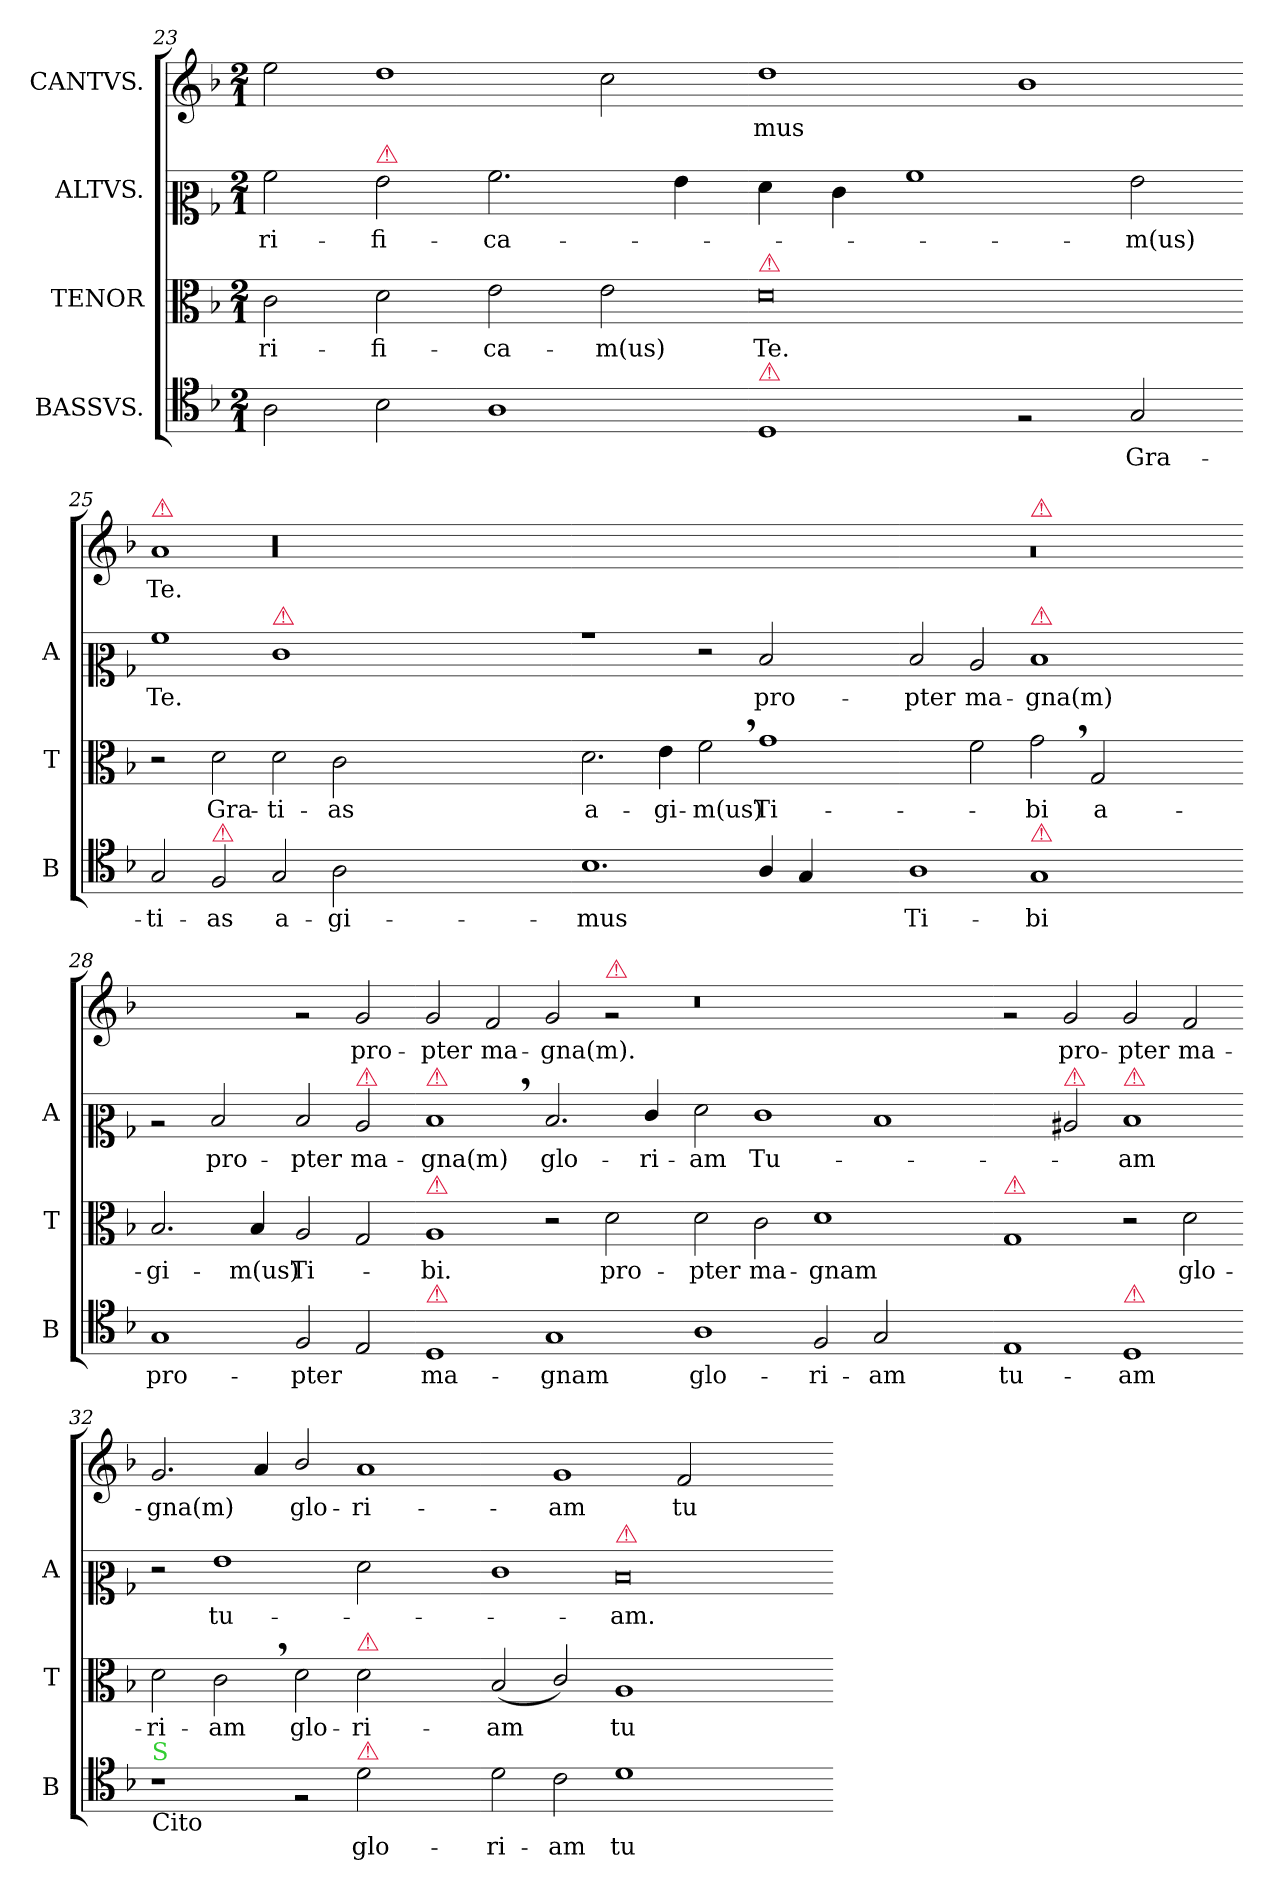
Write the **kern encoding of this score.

**kern	**text	**kern	**text	**kern	**text	**kern	**text
*part4	*part4	*part3	*part3	*part2	*part2	*part1	*part1
*staff4	*staff4	*staff3	*staff3	*staff2	*staff2	*staff1	*staff1
*I"BASSVS.	*	*I"TENOR	*	*I"ALTVS.	*	*I"CANTVS.	*
*I'B	*	*I'T	*	*I'A	*	*	*
*clefC4	*	*clefC3	*	*clefC2	*	*clefG2	*
*k[b-]	*	*k[b-]	*	*k[b-]	*	*k[b-]	*
*M2/1	*	*M2/1	*	*M2/1	*	*M2/1	*
=23	=23	=23	=23	=23	=23	=23	=23
!	!	!	!	!	!LO:LY:i	!	!
2A\	.	2c\	-ri-	2a\	-ri-	2ee\	.
!	!	!	!	!LO:TX:a:color=crimson:t=⚠	!	!	!
!	!	!	!	!	!LO:LY:i	!	!
2B-\	.	2d\	-fi-	2g\	-fi-	1dd	.
!	!	!	!	!	!LO:LY:i	!	!
1A	.	2e\	-ca-	2.a\	-ca-	.	.
.	.	2e\	-m(us)	.	.	2cc\	.
.	.	.	.	4g\	.	.	.
=24-	=24-	=24-	=24-	=24-	=24-	=24-	=24-
!	!	!LO:TX:a:color=crimson:t=⚠	!	!	!	!	!
!LO:TX:a:color=crimson:t=⚠	!	!	!	!	!	!	!
1D	.	0d	Te.	4f\	.	1dd	-mus
.	.	.	.	4e\	.	.	.
.	.	.	.	1a	.	.	.
2rF	.	.	.	.	.	1b-	.
!	!	!	!	!	!LO:LY:i	!	!
2G/	Gra-	.	.	2g\	-m(us)	.	.
=25-	=25-	=25-	=25-	=25-	=25-	=25-	=25-
!	!	!	!	!	!	!LO:TX:a:color=crimson:t=⚠	!
!	!	!	!	!	!LO:LY:i	!	!
2G/	-ti-	2r	.	1a	Te.	1a	Te.
!LO:TX:a:color=crimson:t=⚠	!	!	!	!	!	!	!
2F/	-as	2d\	Gra-	.	.	.	.
!	!	!	!	!LO:TX:a:color=crimson:t=⚠	!	!	!
2G/	a-	2d\	-ti-	1e	.	00r	.
2A\	-gi-	2c\	-as	.	.	.	.
0.ryy	.	0.ryy	.	0.ryy	.	.	.
=26-	=26-	=26-	=26-	=26-	=26-	=26-	=26-
1.B-	-mus	2.d\	a-	1rb	.	0ryy	.
.	.	4e\	-gi-	.	.	.	.
.	.	2f,<\	-m(us)	2r	.	.	.
4A/	.	1g\	Ti-	2d/	pro-	.	.
4G/	.	.	.	.	.	.	.
2ryy	.	.	.	2ryy	.	2ryy	.
=27-	=27-	=27-	=27-	=27-	=27-	=27-	=27-
1A	Ti-	2ryy	.	2d/	-pter	1ryy	.
.	.	2f\	.	2c/	ma-	.	.
!	!	!	!	!	!	!LO:TX:a:color=crimson:t=⚠	!
!	!	!	!	!LO:TX:a:color=crimson:t=⚠	!	!	!
!LO:TX:a:color=crimson:t=⚠	!	!	!	!	!	!	!
1G	-bi	2g,<\	-bi	1d	-gna(m)	0rg	.
.	.	2G/	a-	.	.	.	.
1ryy	.	1ryy	.	1ryy	.	.	.
=28-	=28-	=28-	=28-	=28-	=28-	=28-	=28-
1G	pro-	2.B-/	-gi-	2rc	.	1ryy	.
!	!	!	!	!	!LO:LY:i	!	!
.	.	.	.	2d/	pro-	.	.
.	.	4B-/	-m(us)	.	.	.	.
!	!	!	!	!	!LO:LY:i	!	!
2F/	-pter	2A/	Ti-	2d/	-pter	2rg	.
!	!	!	!	!LO:TX:a:color=crimson:t=⚠	!	!	!
!	!	!	!	!	!LO:LY:i	!	!
2E/	.	2G/	.	2c/	ma-	2g/	pro-
=29-	=29-	=29-	=29-	=29-	=29-	=29-	=29-
!	!	!	!	!LO:TX:a:color=crimson:t=⚠	!	!	!
!	!	!LO:TX:a:color=crimson:t=⚠	!	!	!	!	!
!LO:TX:a:color=crimson:t=⚠	!	!	!	!	!	!	!
!	!	!	!	!	!LO:LY:i	!	!
1D	ma-	1A	-bi.	1d,<	-gna(m)	2g/	-pter
.	.	.	.	.	.	2f/	ma-
1G	-gnam	2r	.	2.d/	glo-	2g/	-gna(m).
!	!	!	!	!	!	!LO:TX:a:color=crimson:t=⚠	!
.	.	2d\	pro-	.	.	2rg	.
.	.	.	.	4e/	-ri-	.	.
=30-	=30-	=30-	=30-	=30-	=30-	=30-	=30-
1A	glo-	2d\	-pter	2f\	-am	0r	.
.	.	2c\	ma-	1e	Tu-	.	.
2F/	-ri-	1d	-gnam	.	.	.	.
2G/	-am	.	.	1d/	.	.	.
2ryy	.	2ryy	.	.	.	2ryy	.
=31-	=31-	=31-	=31-	=31-	=31-	=31-	=31-
!	!	!LO:TX:a:color=crimson:t=⚠	!	!	!	!	!
1E	tu-	1G	.	2ryy	.	2rg	.
!	!	!	!	!LO:TX:a:color=crimson:t=⚠	!	!	!
!	!	!	!	!	!	!	!LO:LY:i
.	.	.	.	2c#X/	.	2g/	pro-
!	!	!	!	!LO:TX:a:color=crimson:t=⚠	!	!	!
!LO:TX:a:color=crimson:t=⚠	!	!	!	!	!	!	!
!	!	!	!	!	!	!	!LO:LY:i
1D	-am	2r	.	1d	-am	2g/	-pter
!	!	!	!	!	!	!	!LO:LY:i
.	.	2d\	glo-	.	.	2f/	ma-
=32-	=32-	=32-	=32-	=32-	=32-	=32-	=32-
!LO:TX:a:color=limegreen:t=S	!	!	!	!	!	!	!
!LO:TX:b:t=Cito	!	!	!	!	!	!	!
!	!	!	!	!	!	!	!LO:LY:i
1r	.	2d\	-ri-	2r	.	2.g/	-gna(m)
.	.	2c,<\	-am	1g	tu-	.	.
.	.	.	.	.	.	4a/	.
!	!	!	!LO:LY:i	!	!	!	!
2rF	.	2d\	glo-	.	.	2b-/	glo-
!	!	!LO:TX:a:color=crimson:t=⚠	!	!	!	!	!
!LO:TX:a:color=crimson:t=⚠	!	!	!	!	!	!	!
!	!	!	!LO:LY:i	!	!	!	!
2d\	glo-	2d\	-ri-	2f\	.	1a/	ri-
2ryy	.	2ryy	.	2ryy	.	.	.
=33-	=33-	=33-	=33-	=33-	=33-	=33-	=33-
!	!	!	!LO:LY:i	!	!	!	!
2d\	-ri-	(2B-/	-am	1e	.	2ryy	.
2c\	-am	2c/)	.	.	.	1g	-am
!	!	!	!	!LO:TX:a:color=crimson:t=⚠	!	!	!
1d	tu-	1A	tu-	0d	-am.	.	.
.	.	.	.	.	.	2f/	tu-
1ryy	.	1ryy	.	.	.	1ryy	.
=-	=-	=-	=-	=-	=-	=-	=-
*-	*-	*-	*-	*-	*-	*-	*-
